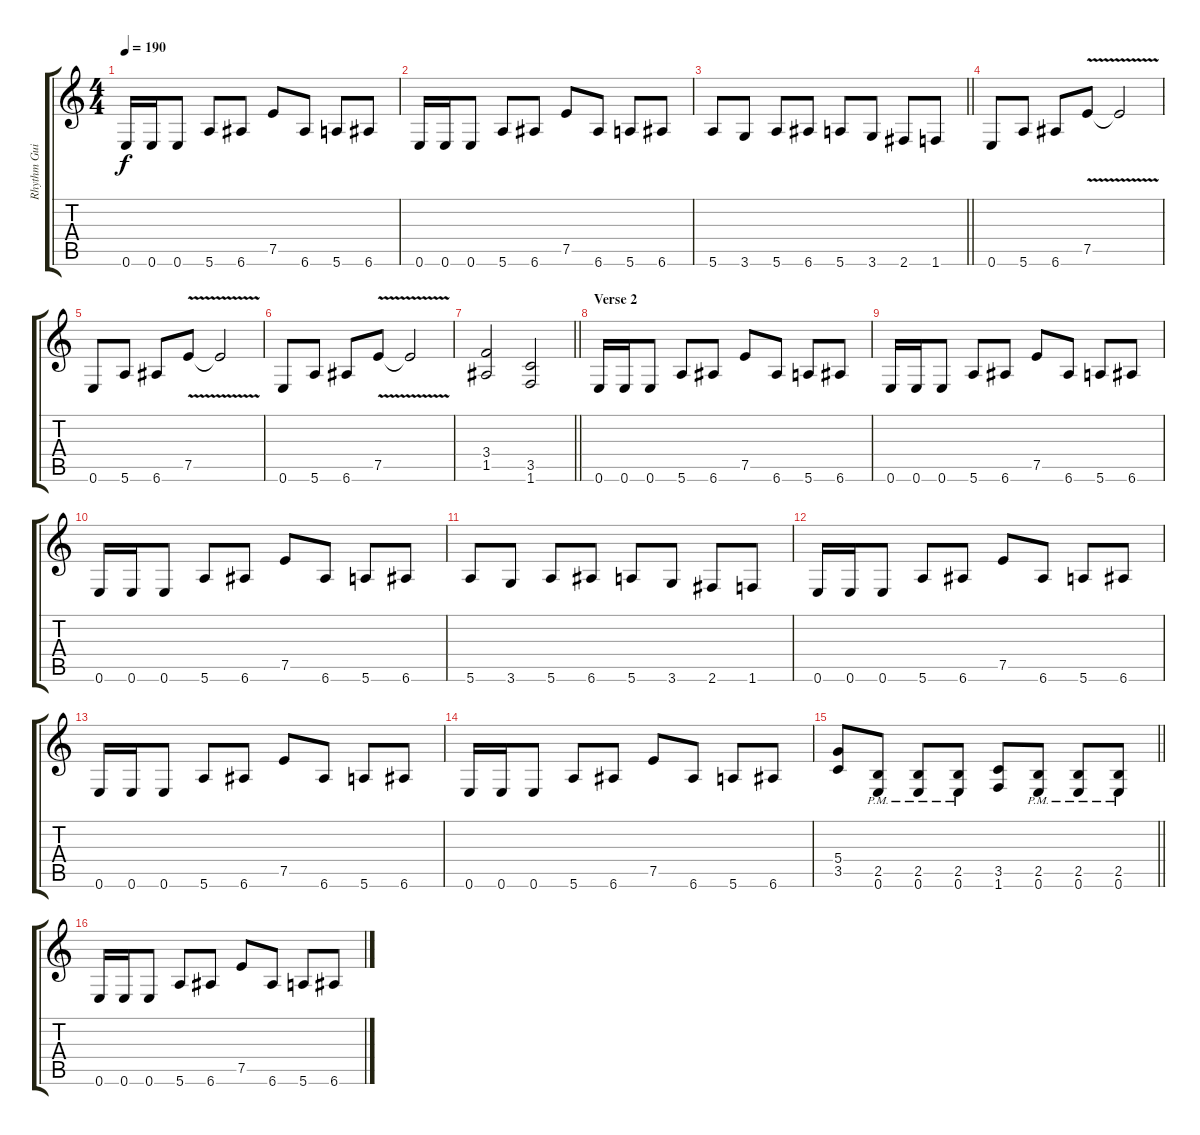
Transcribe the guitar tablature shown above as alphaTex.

\track ("Rhythm Guitar Left" "Rhythm Gui") {instrument distortionguitar}
\staff {score tabs}
\tuning (E4 B3 G3 D3 A2 E2) {hide}
\ts (4 4)
\tempo 190
\clef g2
\ks c
0.6.16{dy f} 0.6.16 0.6.8 5.6.8 6.6.8 7.5.8 6.6.8 5.6.8 6.6.8 |
0.6.16 0.6.16 0.6.8 5.6.8 6.6.8 7.5.8 6.6.8 5.6.8 6.6.8 |
\barLineRight lightlight
5.6.8 3.6.8 5.6.8 6.6.8 5.6.8 3.6.8 2.6.8 1.6.8 |
\section ("" "")
0.6.8 5.6.8 6.6.8 7.5{v}.8 7.5{t}.2 |
0.6.8 5.6.8 6.6.8 7.5{v}.8 7.5{t}.2 |
0.6.8 5.6.8 6.6.8 7.5{v}.8 7.5{t}.2 |
\barLineRight lightlight
(3.4 1.5).2 (3.5 1.6).2 |
\section ("" "Verse 2")
0.6.16 0.6.16 0.6.8 5.6.8 6.6.8 7.5.8 6.6.8 5.6.8 6.6.8 |
0.6.16 0.6.16 0.6.8 5.6.8 6.6.8 7.5.8 6.6.8 5.6.8 6.6.8 |
0.6.16 0.6.16 0.6.8 5.6.8 6.6.8 7.5.8 6.6.8 5.6.8 6.6.8 |
5.6.8 3.6.8 5.6.8 6.6.8 5.6.8 3.6.8 2.6.8 1.6.8 |
0.6.16 0.6.16 0.6.8 5.6.8 6.6.8 7.5.8 6.6.8 5.6.8 6.6.8 |
0.6.16 0.6.16 0.6.8 5.6.8 6.6.8 7.5.8 6.6.8 5.6.8 6.6.8 |
0.6.16 0.6.16 0.6.8 5.6.8 6.6.8 7.5.8 6.6.8 5.6.8 6.6.8 |
\barLineRight lightlight
(5.4 3.5).8 (2.5{pm} 0.6).8 (2.5{pm} 0.6).8 (2.5{pm} 0.6).8 (3.5 1.6).8 (2.5{pm} 0.6).8 (2.5{pm} 0.6).8 (2.5{pm} 0.6).8 |
0.6.16 0.6.16 0.6.8 5.6.8 6.6.8 7.5.8 6.6.8 5.6.8 6.6.8
